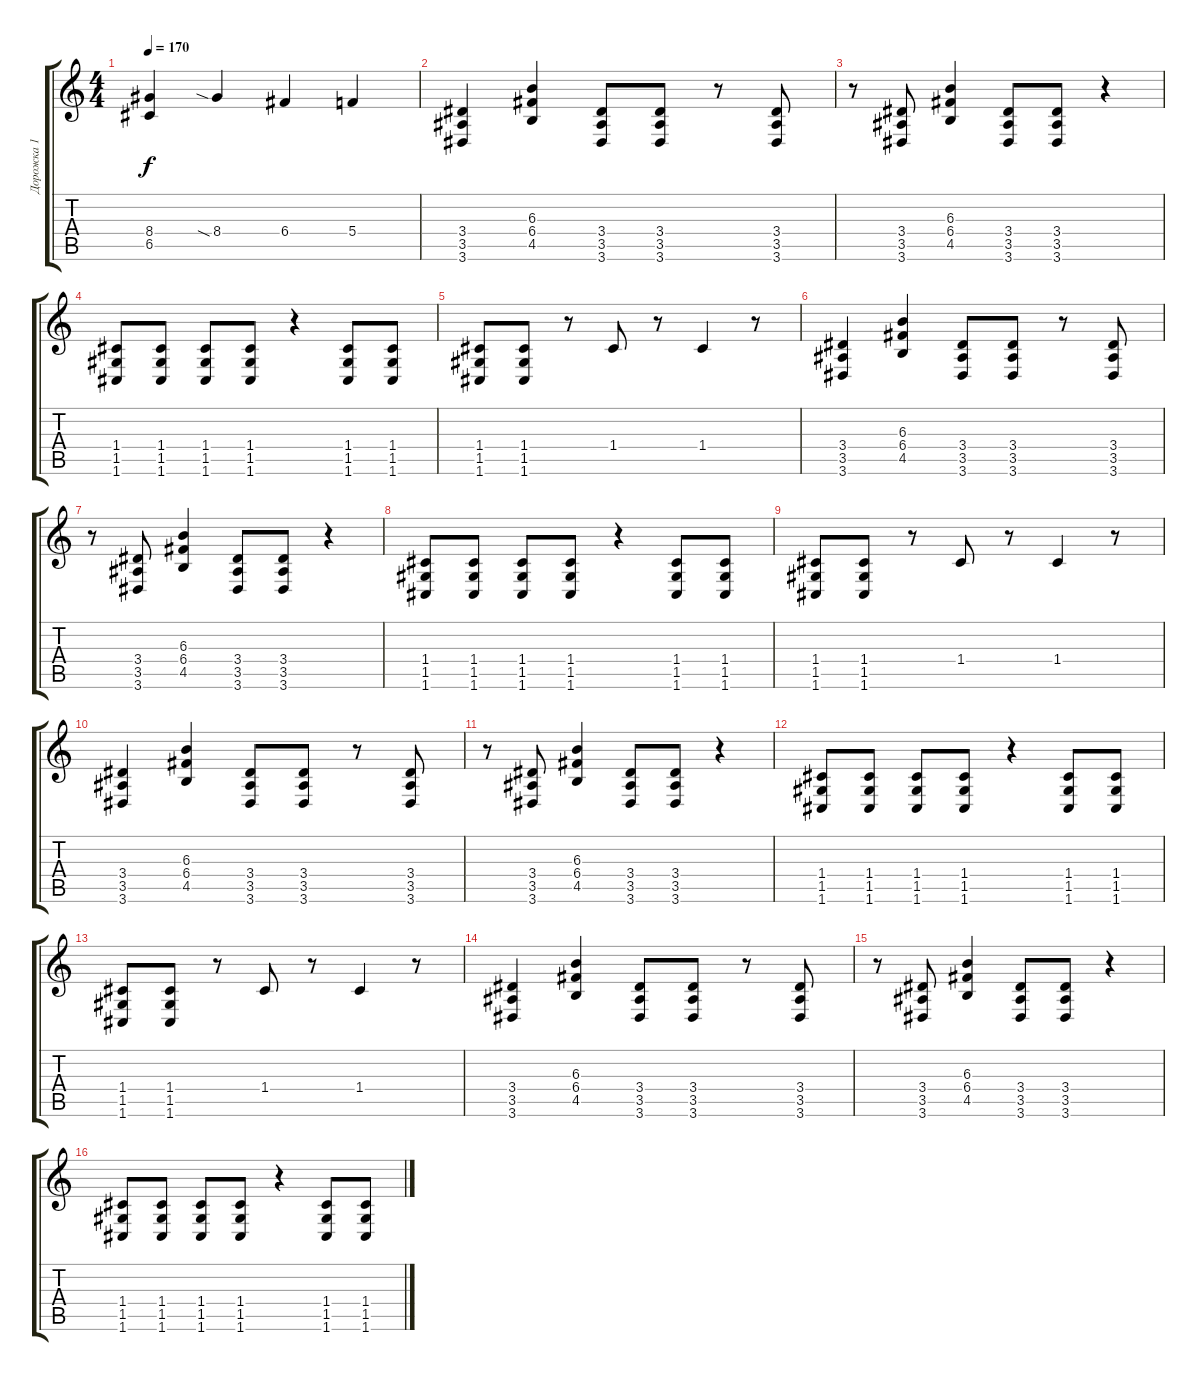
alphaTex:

\track ("Дорожка 1" "Дорожка 1") {instrument distortionguitar}
\staff {score tabs}
\tuning (D4 A3 F3 C3 G2 C2) {hide}
\ts (4 4)
\tempo 170
\clef g2
\ks c
(8.4{t} 6.5{t}).4{dy f} 8.4{sia}.4 6.4.4 5.4.4 |
(3.4 3.5 3.6).4 (6.3 6.4 4.5).4 (3.4 3.5 3.6).8 (3.4 3.5 3.6).8 r.8 (3.4 3.5 3.6).8 |
r.8 (3.4 3.5 3.6).8 (6.3 6.4 4.5).4 (3.4 3.5 3.6).8 (3.4 3.5 3.6).8 r.4 |
(1.4 1.5 1.6).8 (1.4 1.5 1.6).8 (1.4 1.5 1.6).8 (1.4 1.5 1.6).8 r.4 (1.4 1.5 1.6).8 (1.4 1.5 1.6).8 |
(1.4 1.5 1.6).8 (1.4 1.5 1.6).8 r.8 1.4.8 r.8 1.4.4 r.8 |
(3.4 3.5 3.6).4 (6.3 6.4 4.5).4 (3.4 3.5 3.6).8 (3.4 3.5 3.6).8 r.8 (3.4 3.5 3.6).8 |
r.8 (3.4 3.5 3.6).8 (6.3 6.4 4.5).4 (3.4 3.5 3.6).8 (3.4 3.5 3.6).8 r.4 |
(1.4 1.5 1.6).8 (1.4 1.5 1.6).8 (1.4 1.5 1.6).8 (1.4 1.5 1.6).8 r.4 (1.4 1.5 1.6).8 (1.4 1.5 1.6).8 |
(1.4 1.5 1.6).8 (1.4 1.5 1.6).8 r.8 1.4.8 r.8 1.4.4 r.8 |
(3.4 3.5 3.6).4 (6.3 6.4 4.5).4 (3.4 3.5 3.6).8 (3.4 3.5 3.6).8 r.8 (3.4 3.5 3.6).8 |
r.8 (3.4 3.5 3.6).8 (6.3 6.4 4.5).4 (3.4 3.5 3.6).8 (3.4 3.5 3.6).8 r.4 |
(1.4 1.5 1.6).8 (1.4 1.5 1.6).8 (1.4 1.5 1.6).8 (1.4 1.5 1.6).8 r.4 (1.4 1.5 1.6).8 (1.4 1.5 1.6).8 |
(1.4 1.5 1.6).8 (1.4 1.5 1.6).8 r.8 1.4.8 r.8 1.4.4 r.8 |
(3.4 3.5 3.6).4 (6.3 6.4 4.5).4 (3.4 3.5 3.6).8 (3.4 3.5 3.6).8 r.8 (3.4 3.5 3.6).8 |
r.8 (3.4 3.5 3.6).8 (6.3 6.4 4.5).4 (3.4 3.5 3.6).8 (3.4 3.5 3.6).8 r.4 |
(1.4 1.5 1.6).8 (1.4 1.5 1.6).8 (1.4 1.5 1.6).8 (1.4 1.5 1.6).8 r.4 (1.4 1.5 1.6).8 (1.4 1.5 1.6).8
